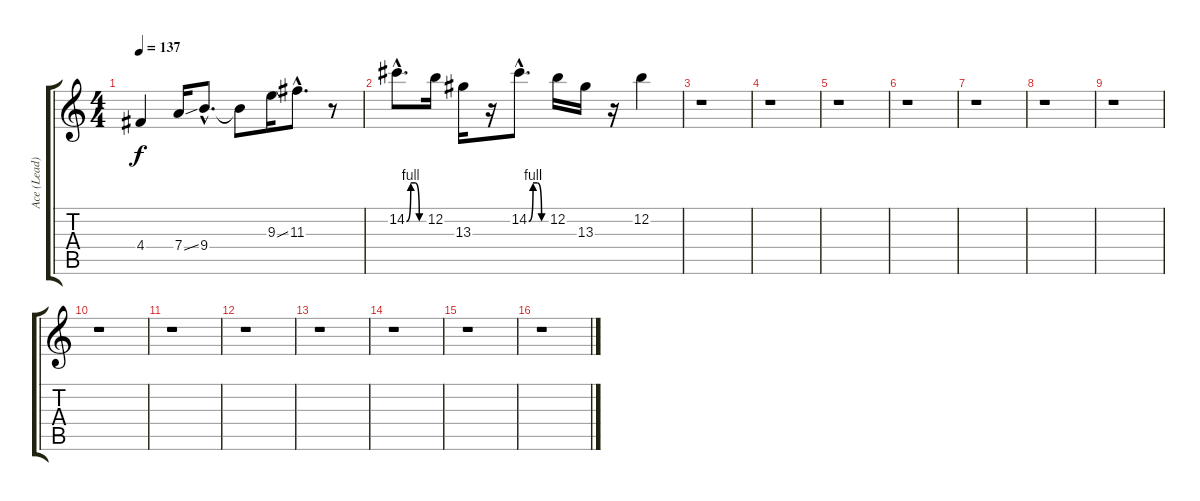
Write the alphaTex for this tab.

\track ("Ace (Lead)" "Ace (Lead)") {instrument distortionguitar}
\staff {score tabs}
\tuning (E4 B3 G3 D3 A2 E2) {hide}
\ts (4 4)
\tempo 137
\clef g2
\ks c
4.4{t}.4{dy f} 7.4{ss}.16 9.4{hac}.8{d} 9.4{t}.8 9.3{ss}.16 11.3{hac}.8{d} r.8 |
14.2{be (custom 0 0 15 4 30 4 45 0 60 0) hac}.8{d} 12.2.16 13.3.16 r.16 14.2{be (custom 0 0 15 4 30 4 45 0 60 0) hac}.8{d} 12.2.16 13.3.16 r.16 12.2.4 |
r.1 |
r.1 |
r.1 |
r.1 |
r.1 |
r.1 |
r.1 |
r.1 |
r.1 |
r.1 |
r.1 |
r.1 |
r.1 |
r.1
